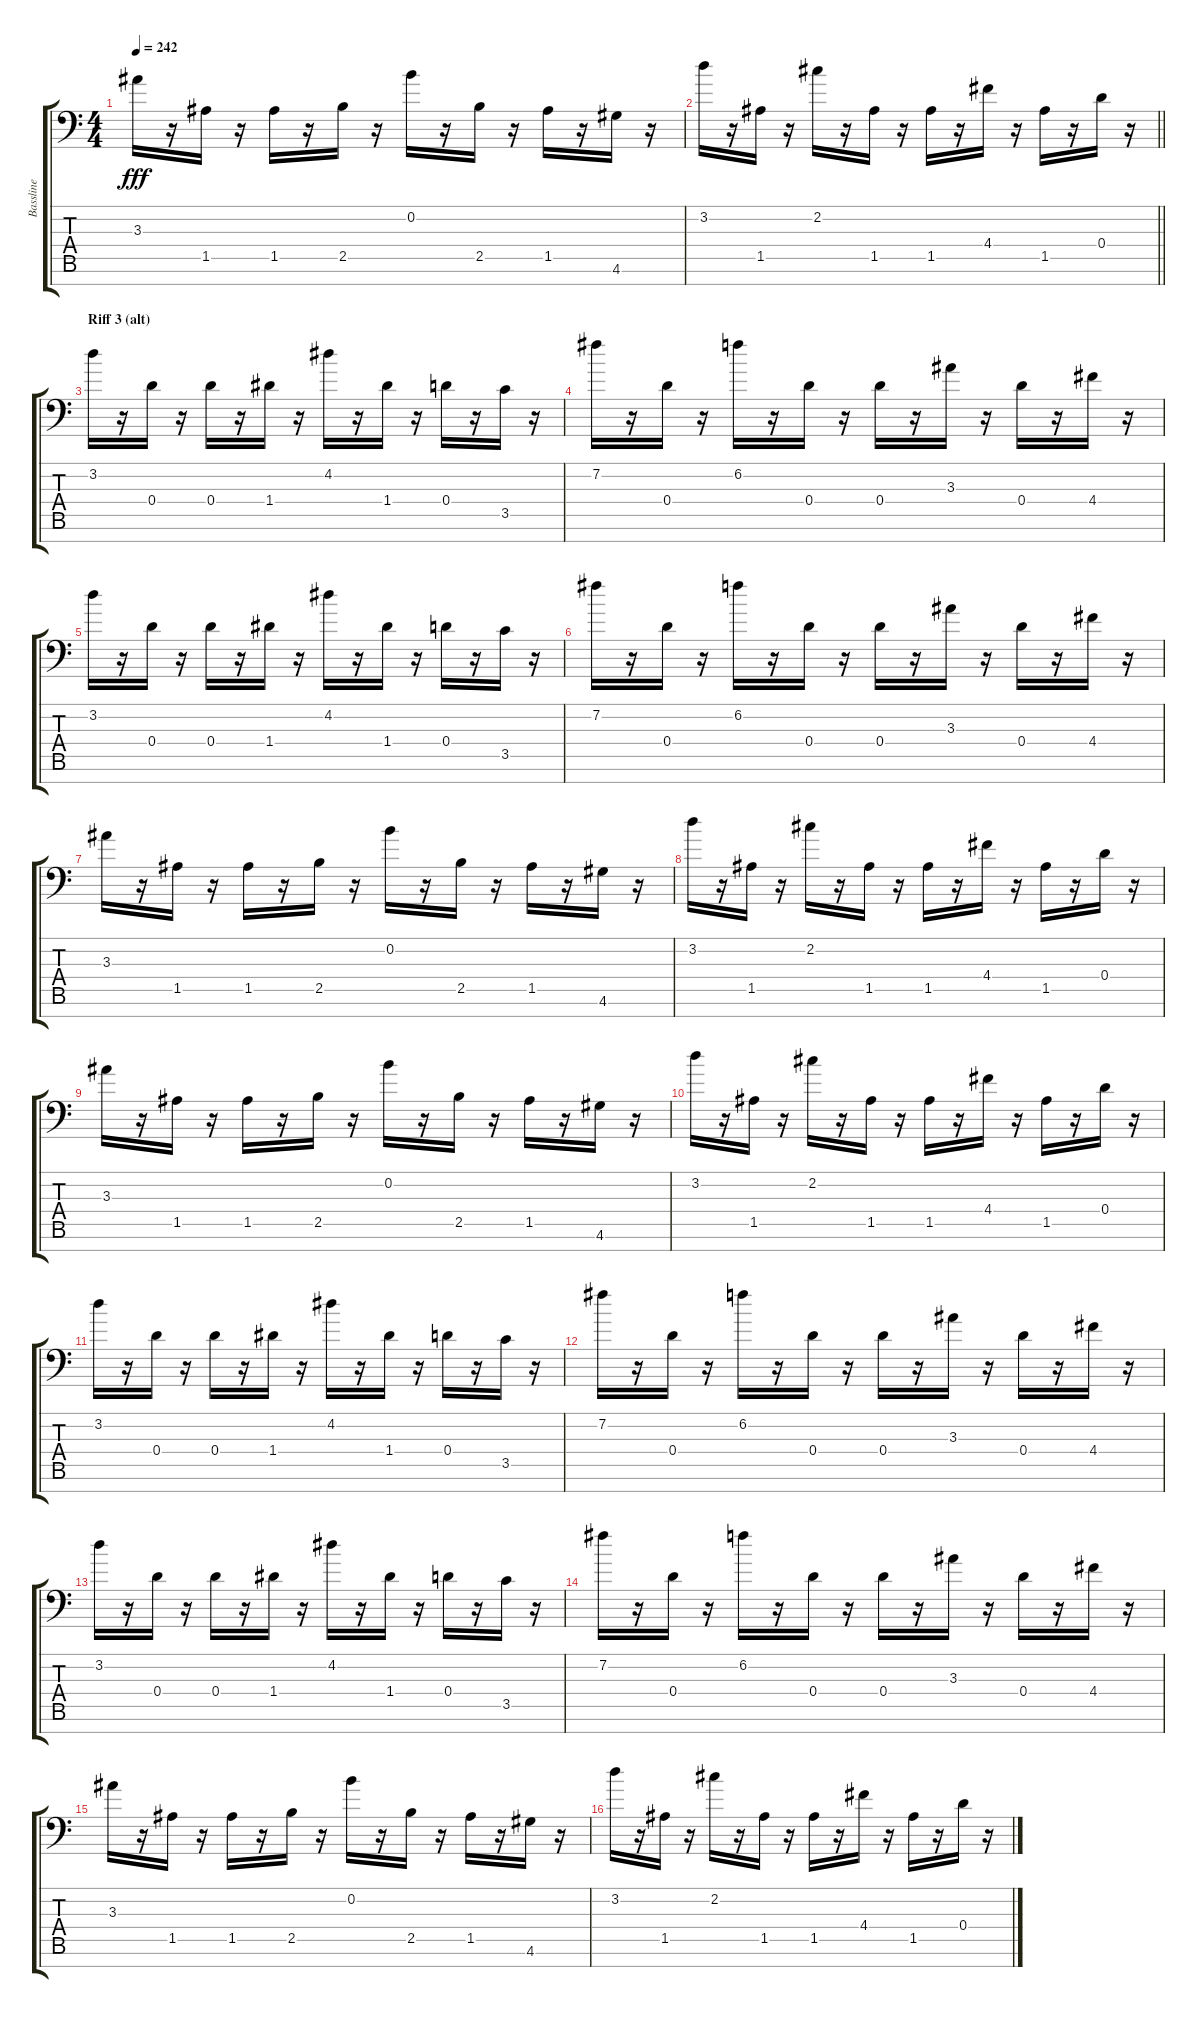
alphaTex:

\track ("Bassline" "Bassline") {instrument synthbass1}
\staff {score tabs}
\tuning (E5 B3 G3 D3 A2 E2 C-1) {hide}
\ts (4 4)
\tempo 242
\clef f4
\ks c
3.3.16{dy fff} r.16 1.5.16 r.16 1.5.16 r.16 2.5.16 r.16 0.2.16 r.16 2.5.16 r.16 1.5.16 r.16 4.6.16 r.16 |
\barLineRight lightlight
3.2.16 r.16 1.5.16 r.16 2.2.16 r.16 1.5.16 r.16 1.5.16 r.16 4.4.16 r.16 1.5.16 r.16 0.4.16 r.16 |
\section ("" "Riff 3 (alt)")
3.2.16 r.16 0.4.16 r.16 0.4.16 r.16 1.4.16 r.16 4.2.16 r.16 1.4.16 r.16 0.4.16 r.16 3.5.16 r.16 |
7.2.16 r.16 0.4.16 r.16 6.2.16 r.16 0.4.16 r.16 0.4.16 r.16 3.3.16 r.16 0.4.16 r.16 4.4.16 r.16 |
3.2.16 r.16 0.4.16 r.16 0.4.16 r.16 1.4.16 r.16 4.2.16 r.16 1.4.16 r.16 0.4.16 r.16 3.5.16 r.16 |
7.2.16 r.16 0.4.16 r.16 6.2.16 r.16 0.4.16 r.16 0.4.16 r.16 3.3.16 r.16 0.4.16 r.16 4.4.16 r.16 |
3.3.16 r.16 1.5.16 r.16 1.5.16 r.16 2.5.16 r.16 0.2.16 r.16 2.5.16 r.16 1.5.16 r.16 4.6.16 r.16 |
3.2.16 r.16 1.5.16 r.16 2.2.16 r.16 1.5.16 r.16 1.5.16 r.16 4.4.16 r.16 1.5.16 r.16 0.4.16 r.16 |
3.3.16 r.16 1.5.16 r.16 1.5.16 r.16 2.5.16 r.16 0.2.16 r.16 2.5.16 r.16 1.5.16 r.16 4.6.16 r.16 |
3.2.16 r.16 1.5.16 r.16 2.2.16 r.16 1.5.16 r.16 1.5.16 r.16 4.4.16 r.16 1.5.16 r.16 0.4.16 r.16 |
3.2.16 r.16 0.4.16 r.16 0.4.16 r.16 1.4.16 r.16 4.2.16 r.16 1.4.16 r.16 0.4.16 r.16 3.5.16 r.16 |
7.2.16 r.16 0.4.16 r.16 6.2.16 r.16 0.4.16 r.16 0.4.16 r.16 3.3.16 r.16 0.4.16 r.16 4.4.16 r.16 |
3.2.16 r.16 0.4.16 r.16 0.4.16 r.16 1.4.16 r.16 4.2.16 r.16 1.4.16 r.16 0.4.16 r.16 3.5.16 r.16 |
7.2.16 r.16 0.4.16 r.16 6.2.16 r.16 0.4.16 r.16 0.4.16 r.16 3.3.16 r.16 0.4.16 r.16 4.4.16 r.16 |
3.3.16 r.16 1.5.16 r.16 1.5.16 r.16 2.5.16 r.16 0.2.16 r.16 2.5.16 r.16 1.5.16 r.16 4.6.16 r.16 |
3.2.16 r.16 1.5.16 r.16 2.2.16 r.16 1.5.16 r.16 1.5.16 r.16 4.4.16 r.16 1.5.16 r.16 0.4.16 r.16
